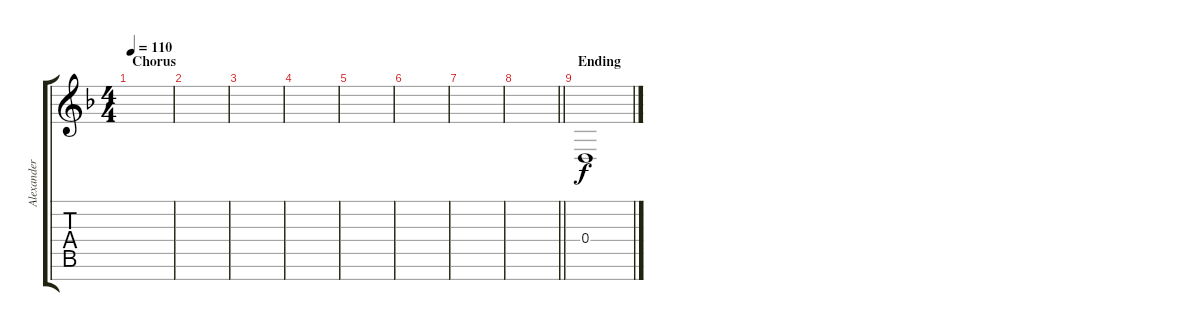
\track ("Alexander Krull" "Alexander ") {instrument stringensemble1}
\staff {score tabs}
\tuning (E4 B3 G3 D3 A2 E2 B1) {hide}
\ts (4 4)
\section ("" "Chorus")
\tempo 110
\clef g2
\ks f
|
|
|
|
|
|
|
\barLineRight lightlight
|
\section ("" "Ending")
0.4.1
